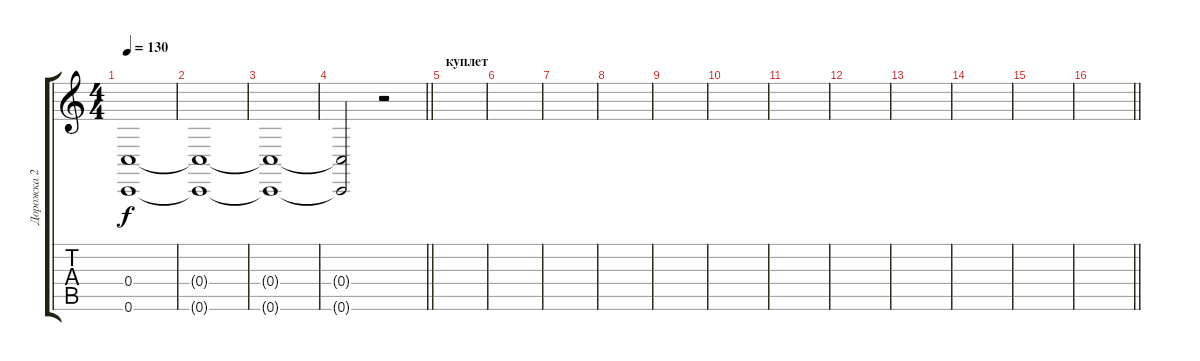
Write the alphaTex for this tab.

\track ("Дорожка 2" "Дорожка 2") {instrument lead2sawtooth}
\staff {score tabs}
\tuning (D4 A3 F3 C3 G2 C2) {hide}
\ts (4 4)
\tempo 130
\clef g2
\ks c
(0.4 0.6).1{dy f} |
(0.4{t} 0.6{t}).1 |
(0.4{t} 0.6{t}).1 |
\barLineRight lightlight
(0.4{t} 0.6{t}).2 r.2 |
\section ("" "куплет")
|
|
|
|
|
|
|
|
|
|
|
\barLineRight lightlight
